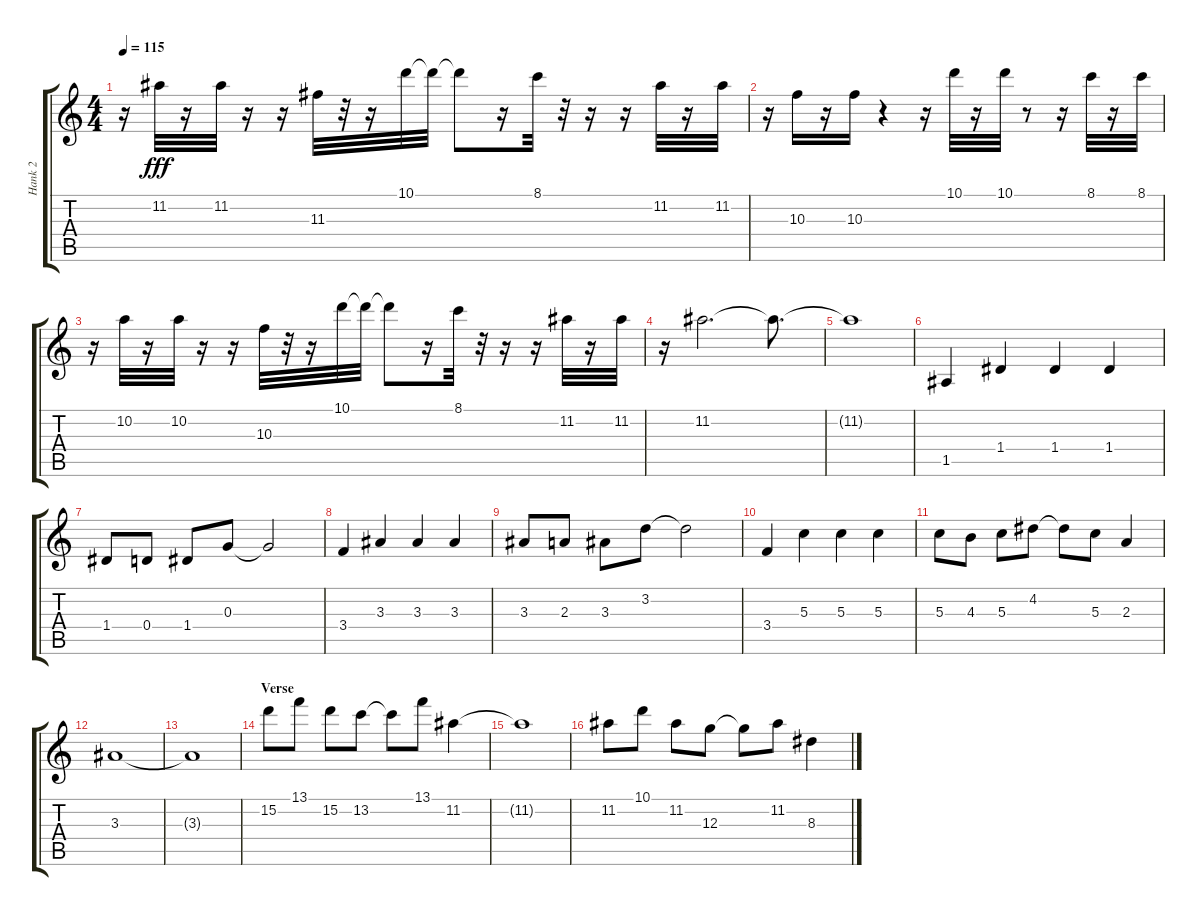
\track ("Hank 2" "Hank 2") {instrument electricguitarjazz}
\staff {score tabs}
\tuning (E4 B3 G3 D3 A2 E2) {hide}
\ts (4 4)
\tempo 115
\clef g2
\ks c
r.16{dy fff} 11.2.32{balance 4} r.16 11.2.32{balance 6} r.16 r.16 11.3.32{balance 4} r.32 r.16 10.1.32{balance 5} 10.1{t}.32 10.1{t}.8 r.16 8.1.32{balance 4} r.32 r.16 r.16 11.2.32{balance 6} r.16 11.2.32{balance 4} |
r.16{volume 16 balance 4 instrument electricguitarmuted} 10.3.16 r.16 10.3.16{balance 6} r.4 r.16 10.1.32{balance 4} r.16 10.1.32{balance 6} r.8 r.16 8.1.32{balance 4} r.16 8.1.32{balance 6} |
r.16 10.2.32{balance 4} r.16 10.2.32{balance 6} r.16 r.16 10.3.32{balance 4} r.32 r.16 10.1.32{balance 5} 10.1{t}.32 10.1{t}.8 r.16 8.1.32{balance 4} r.32 r.16 r.16 11.2.32{balance 6} r.16 11.2.32{balance 4} |
r.16 11.2.2{d} 11.2{t}.8{d} |
11.2{t}.1 |
1.5.4{volume 15 instrument electricguitarjazz} 1.4.4 1.4.4 1.4.4 |
1.4.8 0.4.8 1.4.8 0.3.8 0.3{t}.2 |
3.4.4 3.3.4 3.3.4 3.3.4 |
3.3.8 2.3.8 3.3.8 3.2.8 3.2{t}.2 |
3.4.4 5.3.4 5.3.4 5.3.4 |
5.3.8 4.3.8 5.3.8 4.2.8 4.2{t}.8 5.3.8 2.3.4 |
3.3.1 |
3.3{t}.1 |
\section ("" "Verse")
15.2.8 13.1.8 15.2.8 13.2.8 13.2{t}.8 13.1.8 11.2.4 |
11.2{t}.1 |
11.2.8 10.1.8 11.2.8 12.3.8 12.3{t}.8 11.2.8 8.3.4
